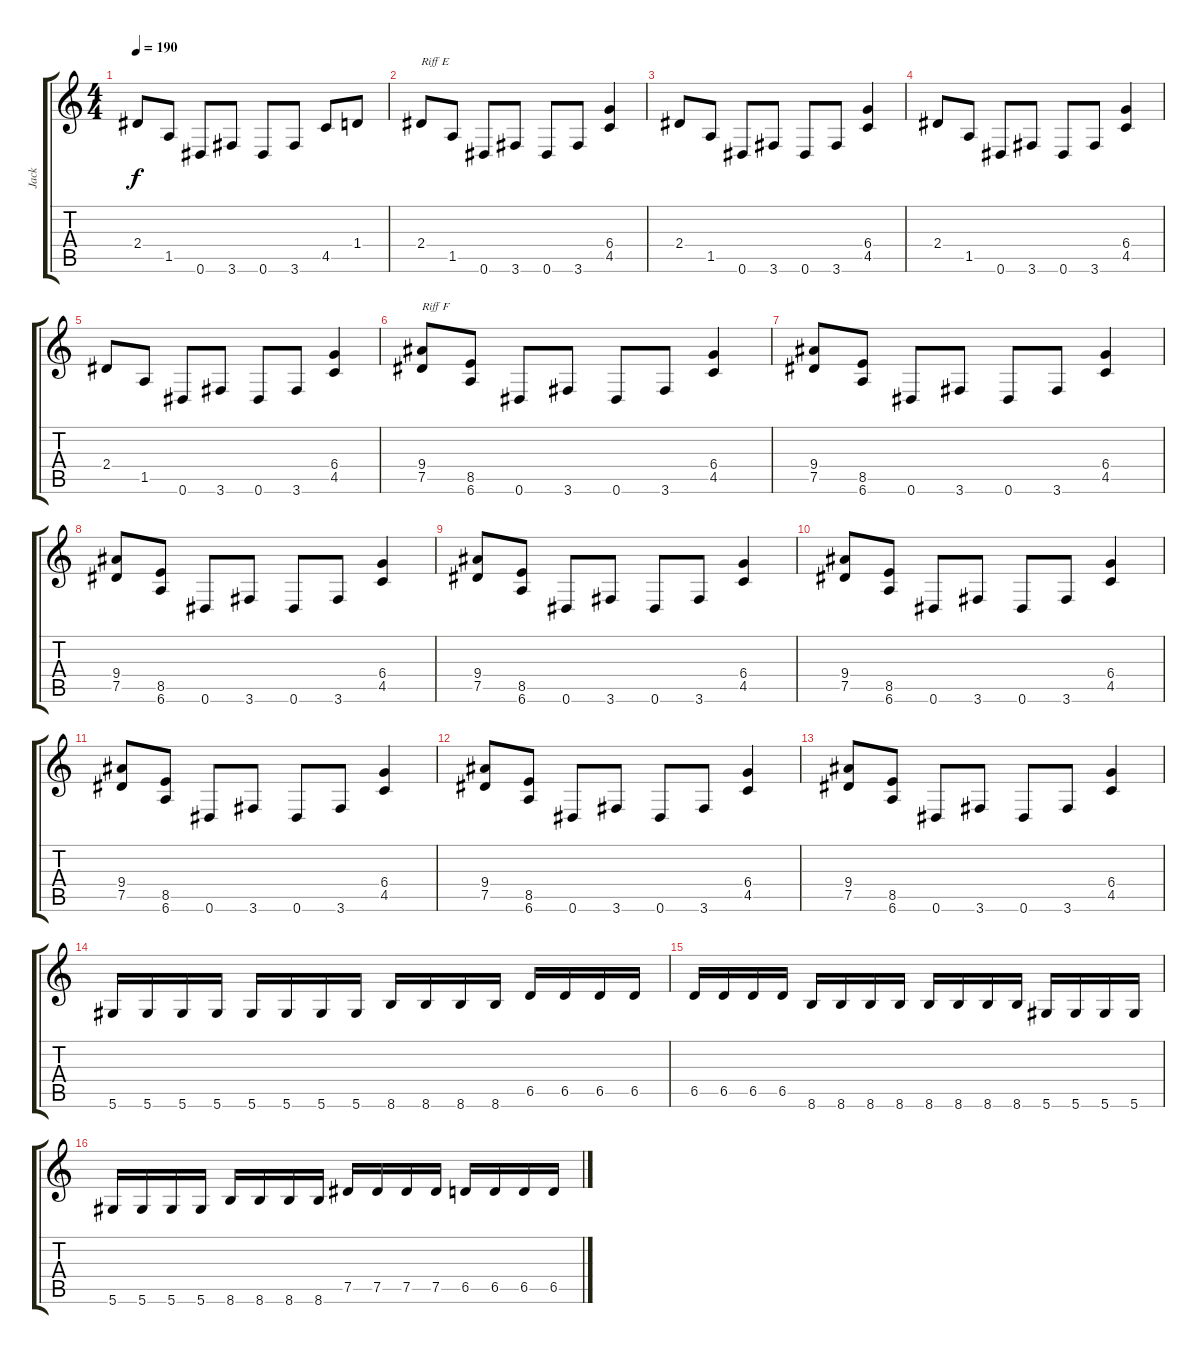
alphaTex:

\track ("Jack" "Jack") {instrument distortionguitar}
\staff {score tabs}
\tuning (Eb4 Bb3 Gb3 Db3 Ab2 Eb2) {hide}
\ts (4 4)
\tempo 190
\clef g2
\ks c
2.4.8{dy f} 1.5.8 0.6.8 3.6.8 0.6.8 3.6.8 4.5.8 1.4.8 |
2.4.8{txt "Riff E"} 1.5.8 0.6.8 3.6.8 0.6.8 3.6.8 (6.4 4.5).4 |
2.4.8 1.5.8 0.6.8 3.6.8 0.6.8 3.6.8 (6.4 4.5).4 |
2.4.8 1.5.8 0.6.8 3.6.8 0.6.8 3.6.8 (6.4 4.5).4 |
2.4.8 1.5.8 0.6.8 3.6.8 0.6.8 3.6.8 (6.4 4.5).4 |
(9.4 7.5).8{txt "Riff F"} (8.5 6.6).8 0.6.8 3.6.8 0.6.8 3.6.8 (6.4 4.5).4 |
(9.4 7.5).8 (8.5 6.6).8 0.6.8 3.6.8 0.6.8 3.6.8 (6.4 4.5).4 |
(9.4 7.5).8 (8.5 6.6).8 0.6.8 3.6.8 0.6.8 3.6.8 (6.4 4.5).4 |
(9.4 7.5).8 (8.5 6.6).8 0.6.8 3.6.8 0.6.8 3.6.8 (6.4 4.5).4 |
(9.4 7.5).8 (8.5 6.6).8 0.6.8 3.6.8 0.6.8 3.6.8 (6.4 4.5).4 |
(9.4 7.5).8 (8.5 6.6).8 0.6.8 3.6.8 0.6.8 3.6.8 (6.4 4.5).4 |
(9.4 7.5).8 (8.5 6.6).8 0.6.8 3.6.8 0.6.8 3.6.8 (6.4 4.5).4 |
(9.4 7.5).8 (8.5 6.6).8 0.6.8 3.6.8 0.6.8 3.6.8 (6.4 4.5).4 |
5.6.16 5.6.16 5.6.16 5.6.16 5.6.16 5.6.16 5.6.16 5.6.16 8.6.16 8.6.16 8.6.16 8.6.16 6.5.16 6.5.16 6.5.16 6.5.16 |
6.5.16 6.5.16 6.5.16 6.5.16 8.6.16 8.6.16 8.6.16 8.6.16 8.6.16 8.6.16 8.6.16 8.6.16 5.6.16 5.6.16 5.6.16 5.6.16 |
5.6.16 5.6.16 5.6.16 5.6.16 8.6.16 8.6.16 8.6.16 8.6.16 7.5.16 7.5.16 7.5.16 7.5.16 6.5.16 6.5.16 6.5.16 6.5.16
